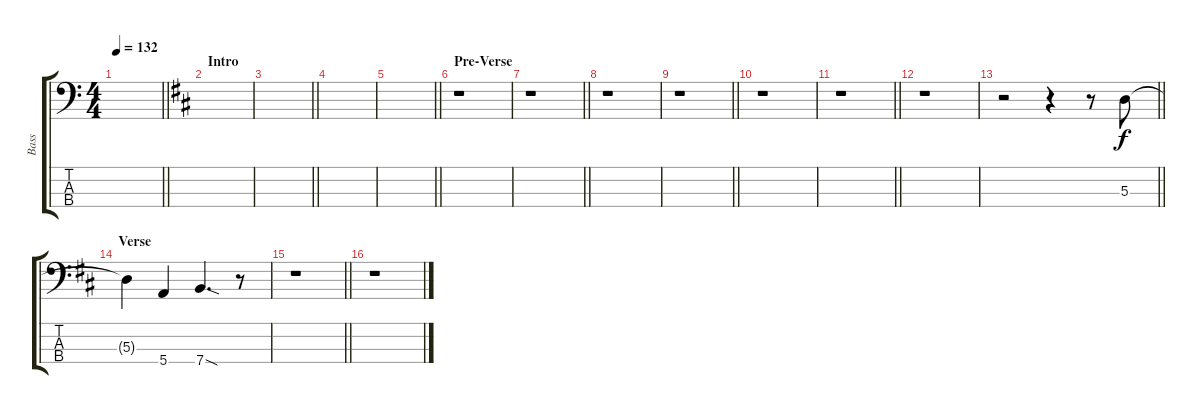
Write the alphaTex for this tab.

\track ("Bass" "Bass") {instrument electricbasspick}
\staff {score tabs}
\tuning (G2 D2 A1 E1) {hide}
\ts (4 4)
\tempo 132
\clef f4
\barLineRight lightlight
\ks c
|
\section ("" "Intro")
\ks d
|
\barLineRight lightlight
|
|
\barLineRight lightlight
|
\section ("" "Pre-Verse")
r.1 |
\barLineRight lightlight
r.1 |
r.1 |
\barLineRight lightlight
r.1 |
r.1 |
\barLineRight lightlight
r.1 |
r.1 |
\barLineRight lightlight
r.2 r.4 r.8 5.3.8 |
\section ("" "Verse")
5.3{t}.4 5.4.4 7.4{sod}.4{d} r.8 |
\barLineRight lightlight
r.1 |
r.1
